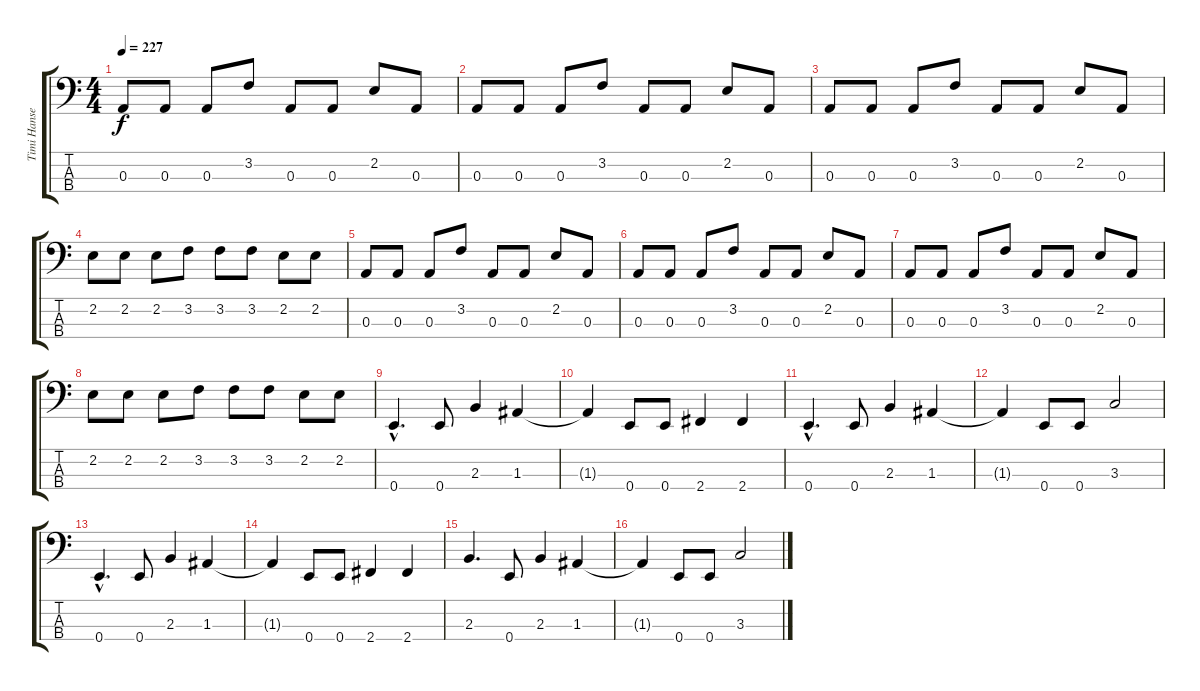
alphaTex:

\track ("Timi Hansen" "Timi Hanse") {instrument electricbasspick}
\staff {score tabs}
\tuning (G2 D2 A1 E1) {hide}
\ts (4 4)
\tempo 227
\clef f4
\ks c
0.3.8{dy f} 0.3.8 0.3.8 3.2.8 0.3.8 0.3.8 2.2.8 0.3.8 |
0.3.8 0.3.8 0.3.8 3.2.8 0.3.8 0.3.8 2.2.8 0.3.8 |
0.3.8 0.3.8 0.3.8 3.2.8 0.3.8 0.3.8 2.2.8 0.3.8 |
2.2.8 2.2.8 2.2.8 3.2.8 3.2.8 3.2.8 2.2.8 2.2.8 |
0.3.8 0.3.8 0.3.8 3.2.8 0.3.8 0.3.8 2.2.8 0.3.8 |
0.3.8 0.3.8 0.3.8 3.2.8 0.3.8 0.3.8 2.2.8 0.3.8 |
0.3.8 0.3.8 0.3.8 3.2.8 0.3.8 0.3.8 2.2.8 0.3.8 |
2.2.8 2.2.8 2.2.8 3.2.8 3.2.8 3.2.8 2.2.8 2.2.8 |
0.4{hac}.4{d} 0.4.8 2.3.4 1.3.4 |
1.3{t}.4 0.4.8 0.4.8 2.4.4 2.4.4 |
0.4{hac}.4{d} 0.4.8 2.3.4 1.3.4 |
1.3{t}.4 0.4.8 0.4.8 3.3.2 |
0.4{hac}.4{d} 0.4.8 2.3.4 1.3.4 |
1.3{t}.4 0.4.8 0.4.8 2.4.4 2.4.4 |
2.3.4{d} 0.4.8 2.3.4 1.3.4 |
1.3{t}.4 0.4.8 0.4.8 3.3.2
